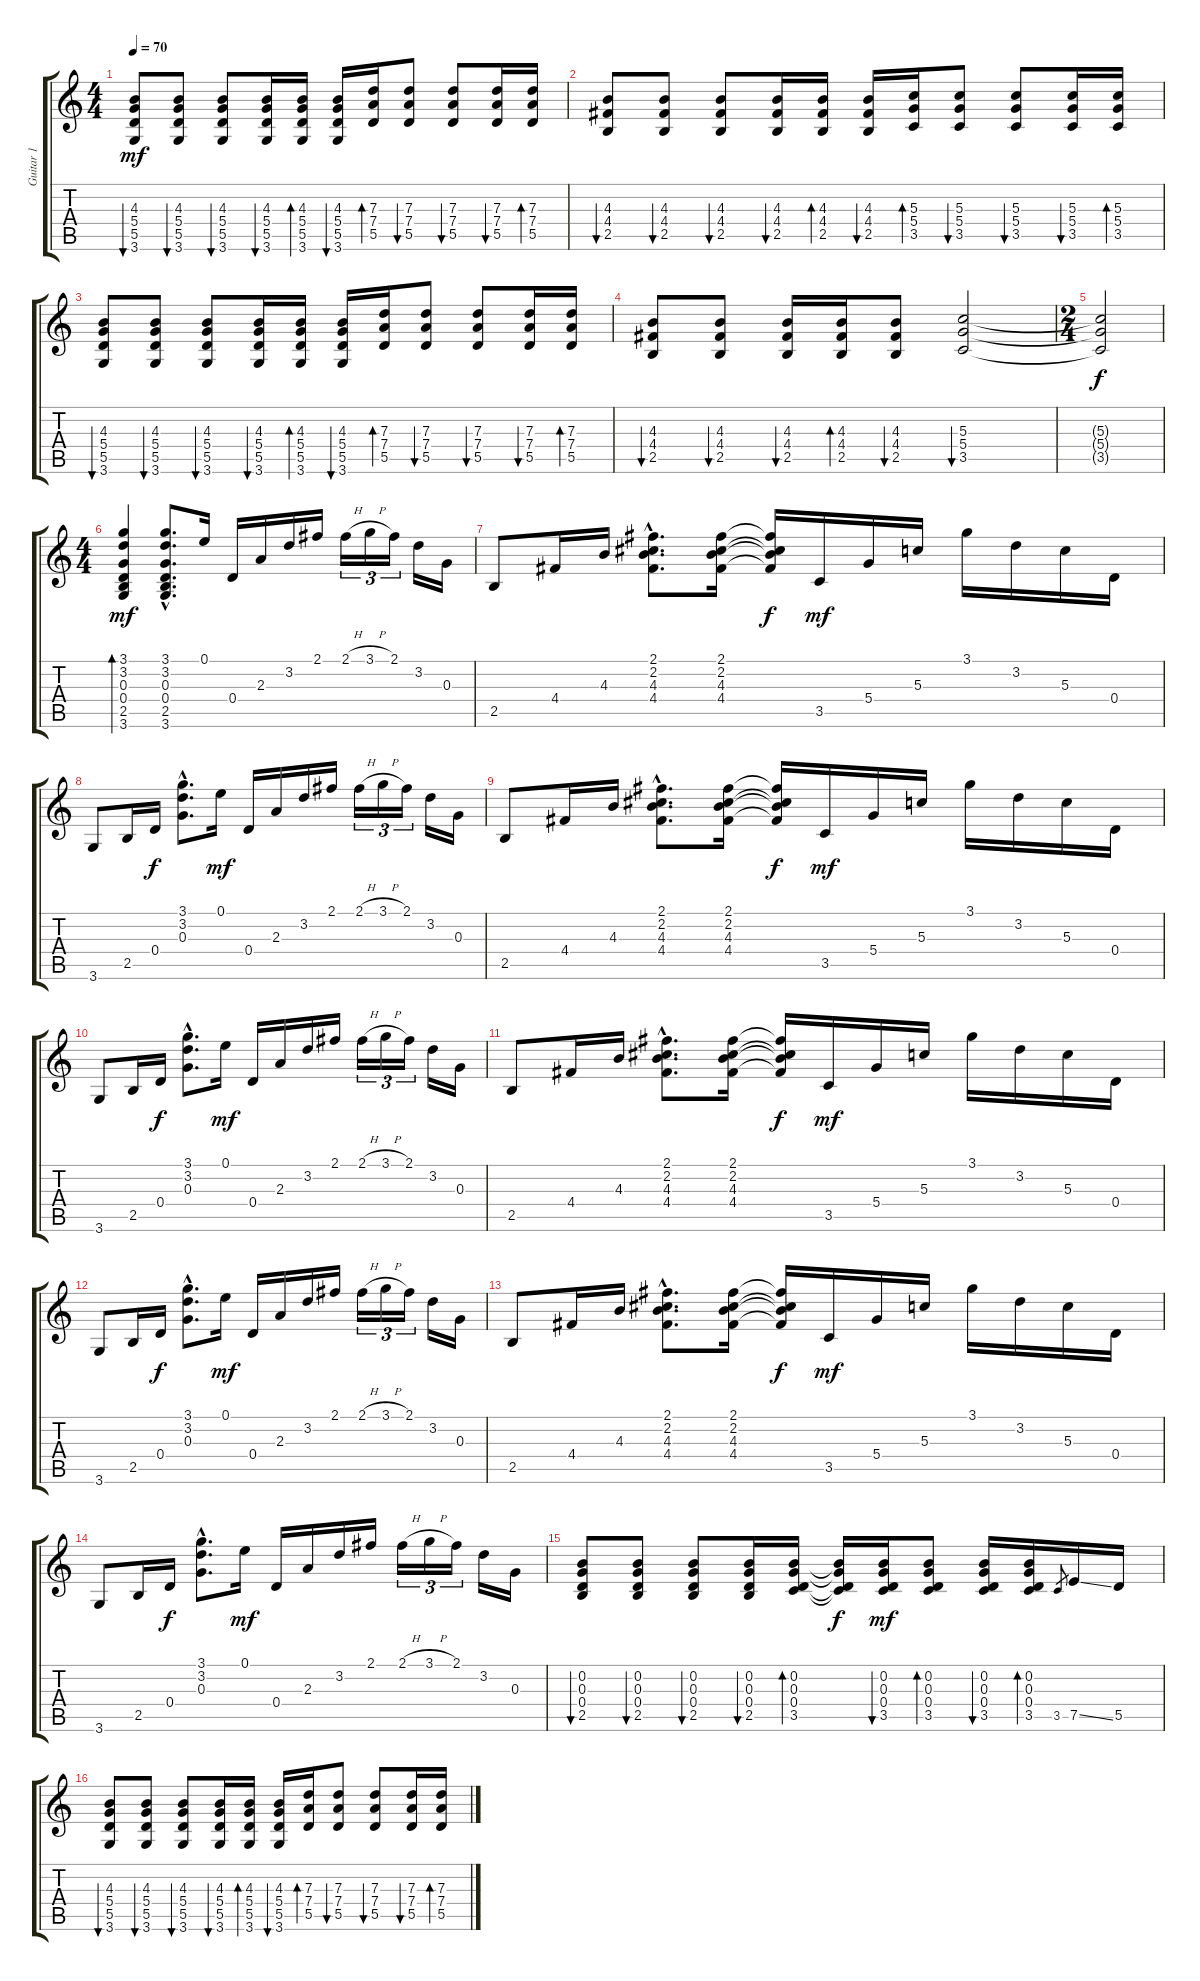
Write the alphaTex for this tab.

\track ("Guitar 1" "Guitar 1") {instrument electricguitarjazz}
\staff {score tabs}
\tuning (E4 B3 G3 D3 A2 E2) {hide}
\ts (4 4)
\tempo 70
\clef g2
\ks c
(4.3 5.4 5.5 3.6).8{bu 30 dy mf} (4.3 5.4 5.5 3.6).8{bu 30} (4.3 5.4 5.5 3.6).8{bu 30} (4.3 5.4 5.5 3.6).16{bu 30} (4.3 5.4 5.5 3.6).16{bd 30} (4.3 5.4 5.5 3.6).16{bu 30} (7.3 7.4 5.5).16{bd 30} (7.3 7.4 5.5).8{bu 30} (7.3 7.4 5.5).8{bu 30} (7.3 7.4 5.5).16{bu 30} (7.3 7.4 5.5).16{bd 30} |
(4.3 4.4 2.5).8{bu 30} (4.3 4.4 2.5).8{bu 30} (4.3 4.4 2.5).8{bu 30} (4.3 4.4 2.5).16{bu 30} (4.3 4.4 2.5).16{bd 30} (4.3 4.4 2.5).16{bu 30} (5.3 5.4 3.5).16{bd 30} (5.3 5.4 3.5).8{bu 30} (5.3 5.4 3.5).8{bu 30} (5.3 5.4 3.5).16{bu 30} (5.3 5.4 3.5).16{bd 30} |
(4.3 5.4 5.5 3.6).8{bu 30} (4.3 5.4 5.5 3.6).8{bu 30} (4.3 5.4 5.5 3.6).8{bu 30} (4.3 5.4 5.5 3.6).16{bu 30} (4.3 5.4 5.5 3.6).16{bd 30} (4.3 5.4 5.5 3.6).16{bu 30} (7.3 7.4 5.5).16{bd 30} (7.3 7.4 5.5).8{bu 30} (7.3 7.4 5.5).8{bu 30} (7.3 7.4 5.5).16{bu 30} (7.3 7.4 5.5).16{bd 30} |
(4.3 4.4 2.5).8{bu 30} (4.3 4.4 2.5).8{bu 30} (4.3 4.4 2.5).16{bu 30} (4.3 4.4 2.5).16{bd 30} (4.3 4.4 2.5).8{bu 30} (5.3 5.4 3.5).2{bu 30} |
\ts (2 4)
(5.3{t} 5.4{t} 3.5{t}).2{dy f} |
\ts (4 4)
(3.1 3.2 0.3 0.4 2.5 3.6).4{bd 60 dy mf} (3.1{hac} 3.2{hac} 0.3{hac} 0.4{hac} 2.5{hac} 3.6{hac}).8{d} 0.1.16 0.4.16 2.3.16 3.2.16 2.1.16 2.1{h}.16{tu (3 2)} 3.1{h}.16{tu (3 2)} 2.1.16{tu (3 2)} 3.2.16 0.3.16 |
2.5.8 4.4.16 4.3.16 (2.1{hac} 2.2{hac} 4.3{hac} 4.4{hac}).8{d} (2.1 2.2 4.3 4.4).16 (2.1{t} 2.2{t} 4.3{t} 4.4{t}).16{dy f} 3.5.16{dy mf} 5.4.16 5.3.16 3.1.16 3.2.16 5.3.16 0.4.16 |
3.6.8 2.5.16 0.4.16{dy f} (3.1{hac} 3.2{hac} 0.3{hac}).8{d} 0.1.16{dy mf} 0.4.16 2.3.16 3.2.16 2.1.16 2.1{h}.16{tu (3 2)} 3.1{h}.16{tu (3 2)} 2.1.16{tu (3 2)} 3.2.16 0.3.16 |
2.5.8 4.4.16 4.3.16 (2.1{hac} 2.2{hac} 4.3{hac} 4.4{hac}).8{d} (2.1 2.2 4.3 4.4).16 (2.1{t} 2.2{t} 4.3{t} 4.4{t}).16{dy f} 3.5.16{dy mf} 5.4.16 5.3.16 3.1.16 3.2.16 5.3.16 0.4.16 |
3.6.8 2.5.16 0.4.16{dy f} (3.1{hac} 3.2{hac} 0.3{hac}).8{d} 0.1.16{dy mf} 0.4.16 2.3.16 3.2.16 2.1.16 2.1{h}.16{tu (3 2)} 3.1{h}.16{tu (3 2)} 2.1.16{tu (3 2)} 3.2.16 0.3.16 |
2.5.8 4.4.16 4.3.16 (2.1{hac} 2.2{hac} 4.3{hac} 4.4{hac}).8{d} (2.1 2.2 4.3 4.4).16 (2.1{t} 2.2{t} 4.3{t} 4.4{t}).16{dy f} 3.5.16{dy mf} 5.4.16 5.3.16 3.1.16 3.2.16 5.3.16 0.4.16 |
3.6.8 2.5.16 0.4.16{dy f} (3.1{hac} 3.2{hac} 0.3{hac}).8{d} 0.1.16{dy mf} 0.4.16 2.3.16 3.2.16 2.1.16 2.1{h}.16{tu (3 2)} 3.1{h}.16{tu (3 2)} 2.1.16{tu (3 2)} 3.2.16 0.3.16 |
2.5.8 4.4.16 4.3.16 (2.1{hac} 2.2{hac} 4.3{hac} 4.4{hac}).8{d} (2.1 2.2 4.3 4.4).16 (2.1{t} 2.2{t} 4.3{t} 4.4{t}).16{dy f} 3.5.16{dy mf} 5.4.16 5.3.16 3.1.16 3.2.16 5.3.16 0.4.16 |
3.6.8 2.5.16 0.4.16{dy f} (3.1{hac} 3.2{hac} 0.3{hac}).8{d} 0.1.16{dy mf} 0.4.16 2.3.16 3.2.16 2.1.16 2.1{h}.16{tu (3 2)} 3.1{h}.16{tu (3 2)} 2.1.16{tu (3 2)} 3.2.16 0.3.16 |
(0.2 0.3 0.4 2.5).8{bu 30} (0.2 0.3 0.4 2.5).8{bu 30} (0.2 0.3 0.4 2.5).8{bu 30} (0.2 0.3 0.4 2.5).16{bu 30} (0.2 0.3 0.4 3.5).16{bd 30} (0.2{t} 0.3{t} 0.4{t} 3.5{t}).16{dy f} (0.2 0.3 0.4 3.5).16{bu 30 dy mf} (0.2 0.3 0.4 3.5).8{bd 30} (0.2 0.3 0.4 3.5).16{bu 30} (0.2 0.3 0.4 3.5).16{bd 30} 3.5.8{gr} 7.5{ss}.16 5.5.16 |
(4.3 5.4 5.5 3.6).8{bu 30} (4.3 5.4 5.5 3.6).8{bu 30} (4.3 5.4 5.5 3.6).8{bu 30} (4.3 5.4 5.5 3.6).16{bu 30} (4.3 5.4 5.5 3.6).16{bd 30} (4.3 5.4 5.5 3.6).16{bu 30} (7.3 7.4 5.5).16{bd 30} (7.3 7.4 5.5).8{bu 30} (7.3 7.4 5.5).8{bu 30} (7.3 7.4 5.5).16{bu 30} (7.3 7.4 5.5).16{bd 30}
